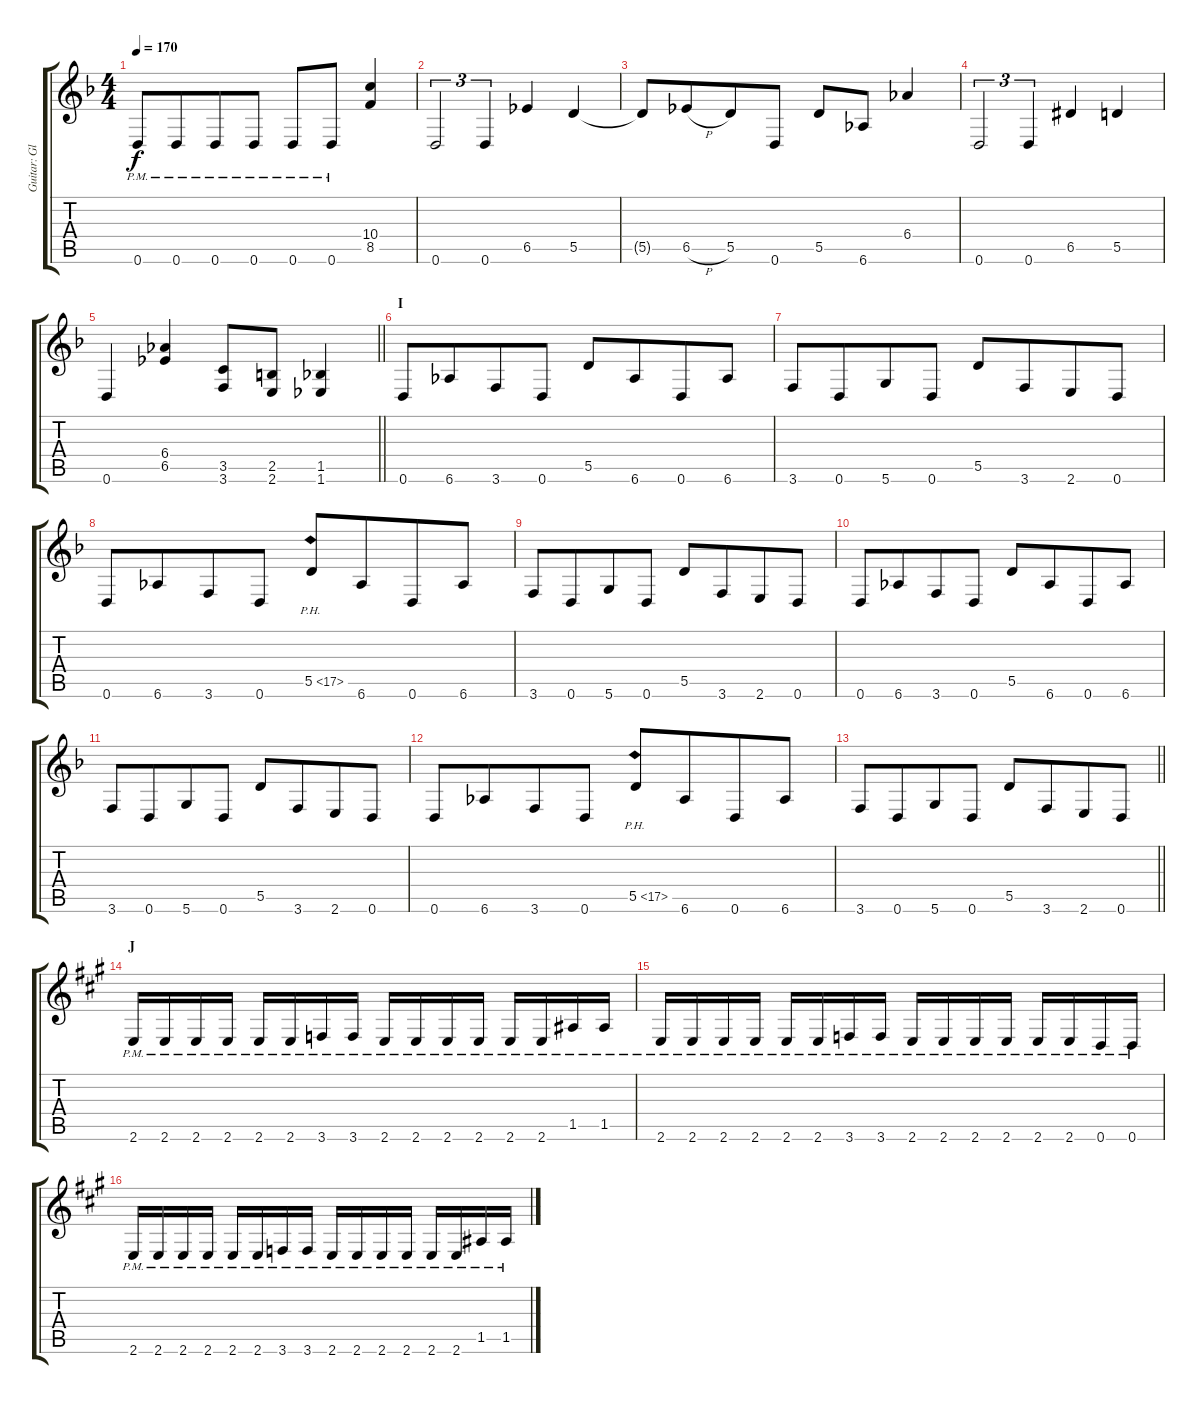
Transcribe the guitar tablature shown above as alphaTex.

\track ("Guitar: Glenn" "Guitar: Gl") {instrument distortionguitar}
\staff {score tabs}
\tuning (E4 B3 G3 D3 A2 D2) {hide}
\ts (4 4)
\tempo 170
\clef g2
\ks f
0.6{pm}.8{dy f} 0.6{pm}.8{beam merge} 0.6{pm}.8 0.6{pm}.8 0.6{pm}.8 0.6{pm}.8{beam merge} (10.4 8.5).4 |
0.6.2{tu (3 2)} 0.6.4{tu (3 2)} 6.5.4 5.5.4 |
5.5{t}.8 6.5{h}.8{beam merge} 5.5.8 0.6.8 5.5.8 6.6.8 6.4.4 |
0.6.2{tu (3 2)} 0.6.4{tu (3 2)} 6.5{acc #}.4 5.5.4 |
\barLineRight lightlight
0.6.4 (6.4 6.5).4{beam merge} (3.5 3.6).8 (2.5 2.6).8 (1.5 1.6).4 |
\section ("" "I")
0.6.8 6.6.8{beam merge} 3.6.8 0.6.8 5.5.8 6.6.8{beam merge} 0.6.8 6.6.8 |
3.6.8 0.6.8{beam merge} 5.6.8 0.6.8 5.5.8 3.6.8{beam merge} 2.6.8 0.6.8 |
0.6.8 6.6.8{beam merge} 3.6.8 0.6.8 5.5{ph 12}.8 6.6.8{beam merge} 0.6.8 6.6.8 |
3.6.8 0.6.8{beam merge} 5.6.8 0.6.8 5.5.8 3.6.8{beam merge} 2.6.8 0.6.8 |
0.6.8 6.6.8{beam merge} 3.6.8 0.6.8 5.5.8 6.6.8{beam merge} 0.6.8 6.6.8 |
3.6.8 0.6.8{beam merge} 5.6.8 0.6.8 5.5.8 3.6.8{beam merge} 2.6.8 0.6.8 |
0.6.8 6.6.8{beam merge} 3.6.8 0.6.8 5.5{ph 12}.8 6.6.8{beam merge} 0.6.8 6.6.8 |
\barLineRight lightlight
3.6.8 0.6.8{beam merge} 5.6.8 0.6.8 5.5.8 3.6.8{beam merge} 2.6.8 0.6.8 |
\section ("" "J")
\ks a
2.6{pm}.16 2.6{pm}.16 2.6{pm}.16 2.6{pm}.16 2.6{pm}.16 2.6{pm}.16 3.6{pm}.16 3.6{pm}.16 2.6{pm}.16 2.6{pm}.16 2.6{pm}.16 2.6{pm}.16 2.6{pm}.16 2.6{pm}.16 1.5{pm}.16 1.5{pm}.16 |
2.6{pm}.16 2.6{pm}.16 2.6{pm}.16 2.6{pm}.16 2.6{pm}.16 2.6{pm}.16 3.6{pm}.16 3.6{pm}.16 2.6{pm}.16 2.6{pm}.16 2.6{pm}.16 2.6{pm}.16 2.6{pm}.16 2.6{pm}.16 0.6{pm}.16 0.6{pm}.16 |
2.6{pm}.16 2.6{pm}.16 2.6{pm}.16 2.6{pm}.16 2.6{pm}.16 2.6{pm}.16 3.6{pm}.16 3.6{pm}.16 2.6{pm}.16 2.6{pm}.16 2.6{pm}.16 2.6{pm}.16 2.6{pm}.16 2.6{pm}.16 1.5{pm}.16 1.5{pm}.16
